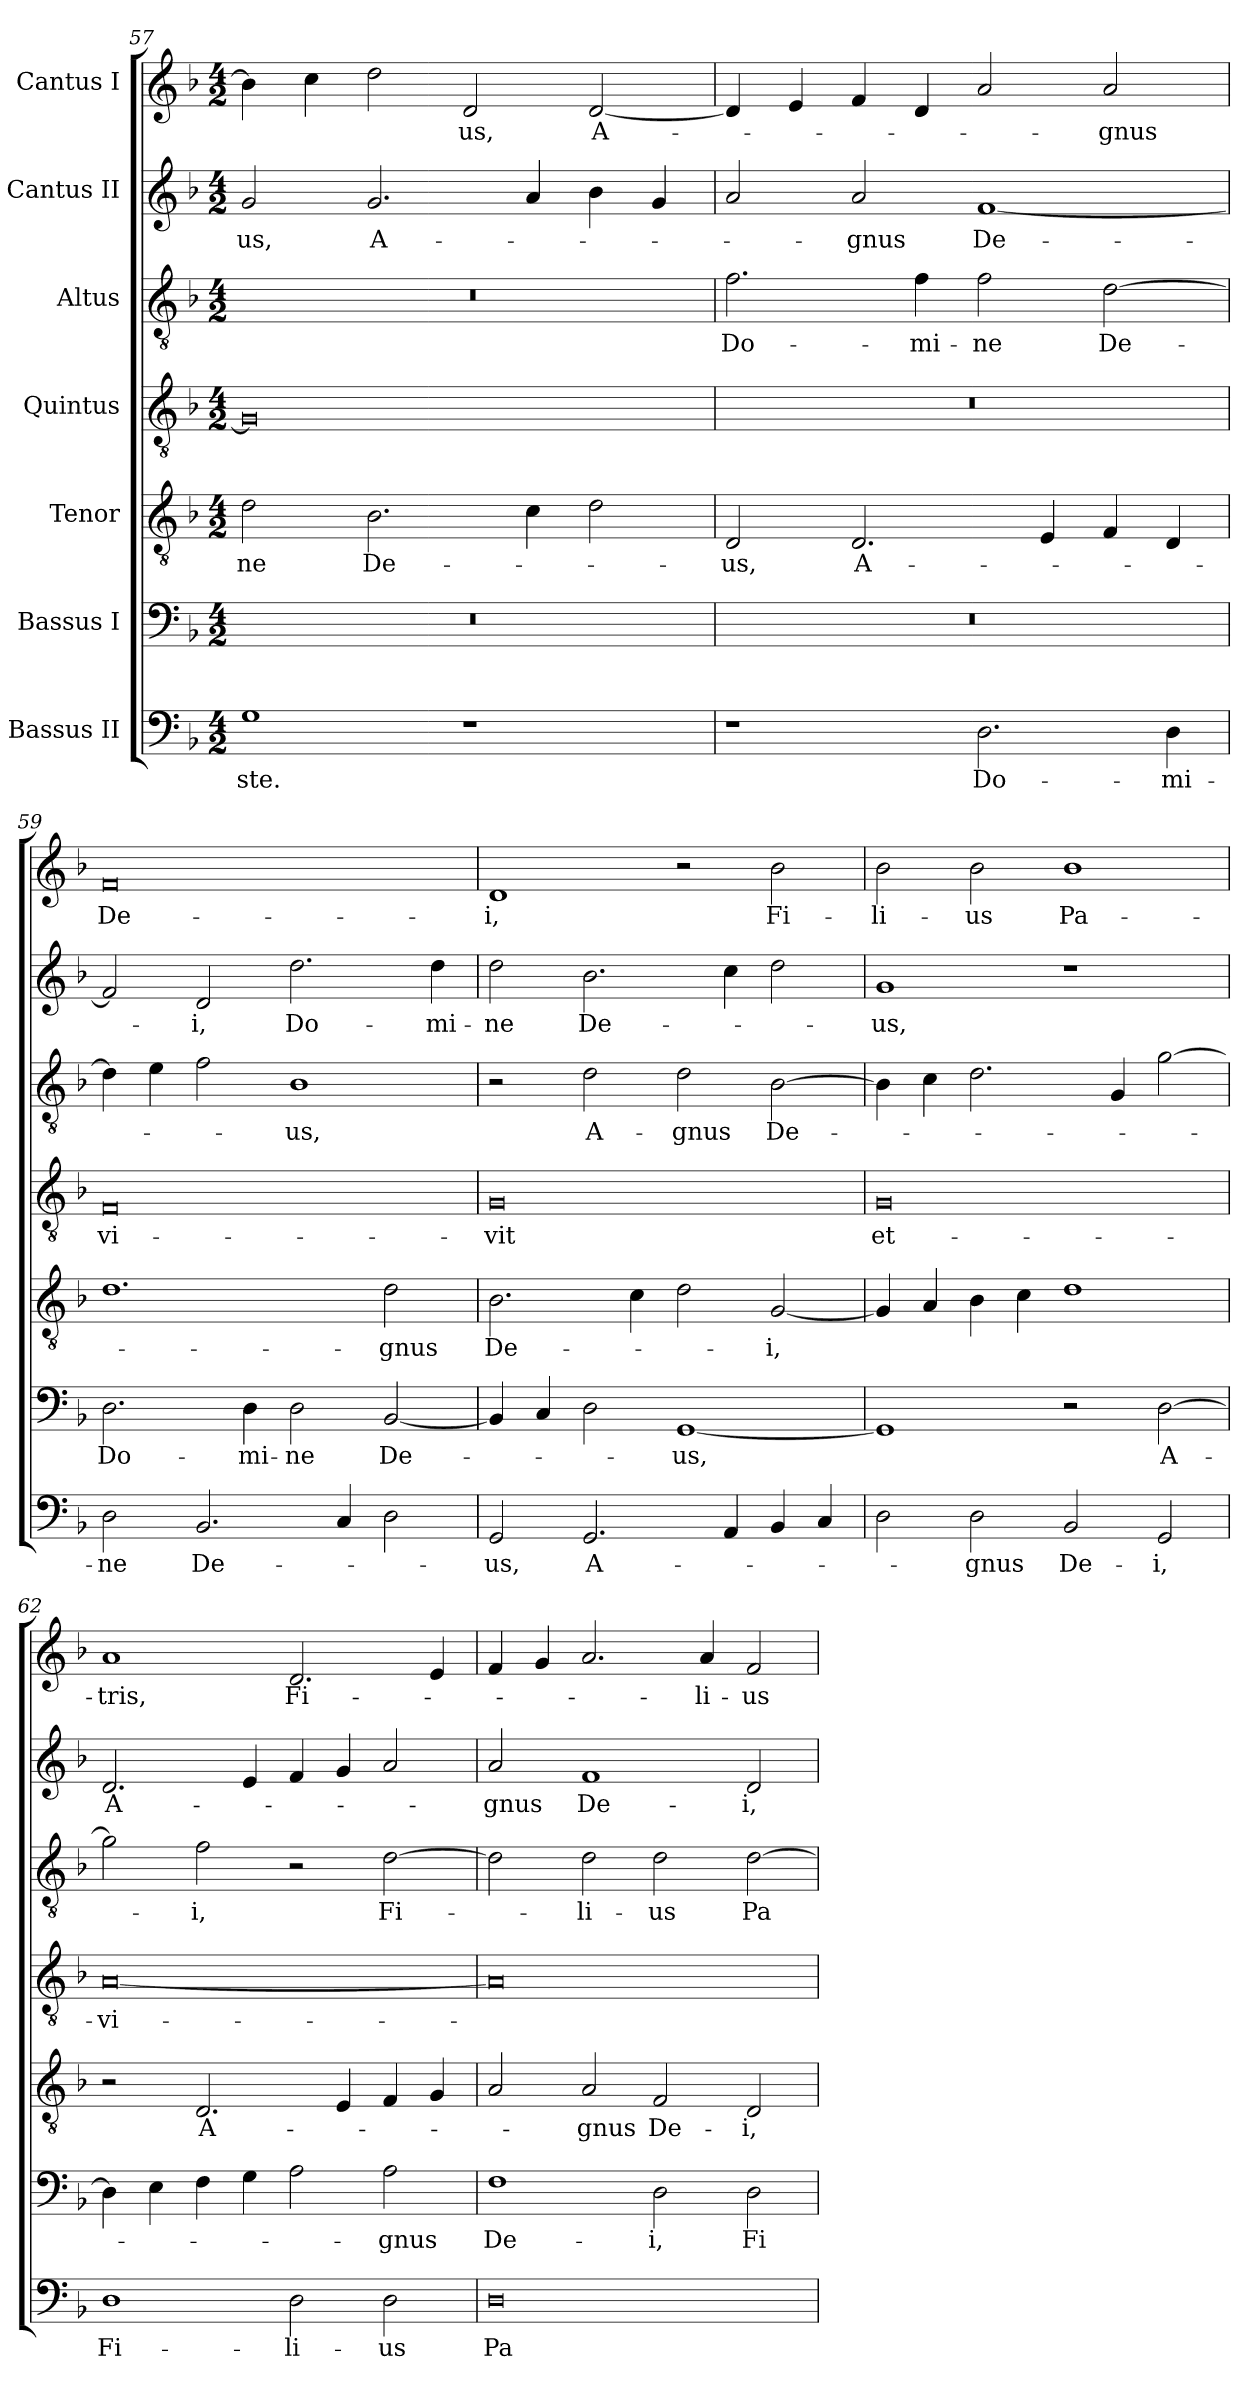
**kern	**text	**kern	**text	**kern	**text	**kern	**text	**kern	**text	**kern	**text	**kern	**text
*part7	*part7	*part6	*part6	*part5	*part5	*part4	*part4	*part3	*part3	*part2	*part2	*part1	*part1
*staff7	*staff7	*staff6	*staff6	*staff5	*staff5	*staff4	*staff4	*staff3	*staff3	*staff2	*staff2	*staff1	*staff1
*I"Bassus II	*	*I"Bassus I	*	*I"Tenor	*	*I"Quintus	*	*I"Altus	*	*I"Cantus II	*	*I"Cantus I	*
*clefF4	*	*clefF4	*	*clefGv2	*	*clefGv2	*	*clefGv2	*	*clefG2	*	*clefG2	*
*k[b-]	*	*k[b-]	*	*k[b-]	*	*k[b-]	*	*k[b-]	*	*k[b-]	*	*k[b-]	*
*M4/2	*	*M4/2	*	*M4/2	*	*M4/2	*	*M4/2	*	*M4/2	*	*M4/2	*
=57	=57	=57	=57	=57	=57	=57	=57	=57	=57	=57	=57	=57	=57
1G\	-ste.	0r	.	2d\	-ne	0G/]	.	0r	.	2g/	-us,	4b-\]	.
.	.	.	.	.	.	.	.	.	.	.	.	4cc\	.
.	.	.	.	2.B-\	De-	.	.	.	.	2.g/	A-	2dd\	.
1r	.	.	.	.	.	.	.	.	.	.	.	2d/	-us,
.	.	.	.	4c\	.	.	.	.	.	4a/	.	.	.
.	.	.	.	2d\	.	.	.	.	.	4b-\	.	[2d/	A-
.	.	.	.	.	.	.	.	.	.	4g/	.	.	.
=58	=58	=58	=58	=58	=58	=58	=58	=58	=58	=58	=58	=58	=58
1r	.	0r	.	2D/	-us,	0r	.	2.f\	Do-	2a/	.	4d/]	.
.	.	.	.	.	.	.	.	.	.	.	.	4e/	.
.	.	.	.	2.D/	A-	.	.	.	.	2a/	-gnus	4f/	.
.	.	.	.	.	.	.	.	4f\	-mi-	.	.	4d/	.
2.D\	Do-	.	.	.	.	.	.	2f\	-ne	[1f/	De-	2a/	.
.	.	.	.	4E/	.	.	.	.	.	.	.	.	.
.	.	.	.	4F/	.	.	.	[2d\	De-	.	.	2a/	-gnus
4D\	-mi-	.	.	4D/	.	.	.	.	.	.	.	.	.
=59	=59	=59	=59	=59	=59	=59	=59	=59	=59	=59	=59	=59	=59
2D\	-ne	2.D\	Do-	1.d\	.	0F/	vi-	4d\]	.	2f/]	.	0f/	De-
.	.	.	.	.	.	.	.	4e\	.	.	.	.	.
2.BB-/	De-	.	.	.	.	.	.	2f\	.	2d/	-i,	.	.
.	.	4D\	-mi-	.	.	.	.	.	.	.	.	.	.
.	.	2D\	-ne	.	.	.	.	1B-\	-us,	2.dd\	Do-	.	.
4C/	.	.	.	.	.	.	.	.	.	.	.	.	.
2D\	.	[2BB-/	De-	2d\	-gnus	.	.	.	.	.	.	.	.
.	.	.	.	.	.	.	.	.	.	4dd\	-mi-	.	.
=60	=60	=60	=60	=60	=60	=60	=60	=60	=60	=60	=60	=60	=60
2GG/	-us,	4BB-/]	.	2.B-\	De-	0G/	-vit	2r	.	2dd\	-ne	1d/	-i,
.	.	4C/	.	.	.	.	.	.	.	.	.	.	.
2.GG/	A-	2D\	.	.	.	.	.	2d\	A-	2.b-\	De-	.	.
.	.	.	.	4c\	.	.	.	.	.	.	.	.	.
.	.	[1GG/	-us,	2d\	.	.	.	2d\	-gnus	.	.	2r	.
4AA/	.	.	.	.	.	.	.	.	.	4cc\	.	.	.
4BB-/	.	.	.	[2G/	-i,	.	.	[2B-\	De-	2dd\	.	2b-\	Fi-
4C/	.	.	.	.	.	.	.	.	.	.	.	.	.
=61	=61	=61	=61	=61	=61	=61	=61	=61	=61	=61	=61	=61	=61
2D\	.	1GG/]	.	4G/]	.	0G/	et-	4B-\]	.	1g/	-us,	2b-\	-li-
.	.	.	.	4A/	.	.	.	4c\	.	.	.	.	.
2D\	-gnus	.	.	4B-\	.	.	.	2.d\	.	.	.	2b-\	-us
.	.	.	.	4c\	.	.	.	.	.	.	.	.	.
2BB-/	De-	2r	.	1d/	.	.	.	.	.	1r	.	1b-\	Pa-
.	.	.	.	.	.	.	.	4G/	.	.	.	.	.
2GG/	-i,	[2D\	A-	.	.	.	.	[2g\	.	.	.	.	.
=62	=62	=62	=62	=62	=62	=62	=62	=62	=62	=62	=62	=62	=62
1D\	Fi-	4D\]	.	2r	.	[0A/	vi-	2g\]	.	2.d/	A-	1a/	-tris,
.	.	4E\	.	.	.	.	.	.	.	.	.	.	.
.	.	4F\	.	2.D/	A-	.	.	2f\	-i,	.	.	.	.
.	.	4G\	.	.	.	.	.	.	.	4e/	.	.	.
2D\	-li-	2A\	.	.	.	.	.	2r	.	4f/	.	2.d/	Fi-
.	.	.	.	4E/	.	.	.	.	.	4g/	.	.	.
2D\	-us	2A\	-gnus	4F/	.	.	.	[2d\	Fi-	2a/	.	.	.
.	.	.	.	4G/	.	.	.	.	.	.	.	4e/	.
=63	=63	=63	=63	=63	=63	=63	=63	=63	=63	=63	=63	=63	=63
0D\	Pa-	1F\	De-	2A/	.	0A/]	.	2d\]	.	2a/	-gnus	4f/	.
.	.	.	.	.	.	.	.	.	.	.	.	4g/	.
.	.	.	.	2A/	-gnus	.	.	2d\	-li-	1f/	De-	2.a/	.
.	.	2D\	-i,	2F/	De-	.	.	2d\	-us	.	.	.	.
.	.	.	.	.	.	.	.	.	.	.	.	4a/	-li-
.	.	2D\	Fi-	2D/	-i,	.	.	[2d\	Pa-	2d/	-i,	2f/	-us
=	=	=	=	=	=	=	=	=	=	=	=	=	=
*-	*-	*-	*-	*-	*-	*-	*-	*-	*-	*-	*-	*-	*-
